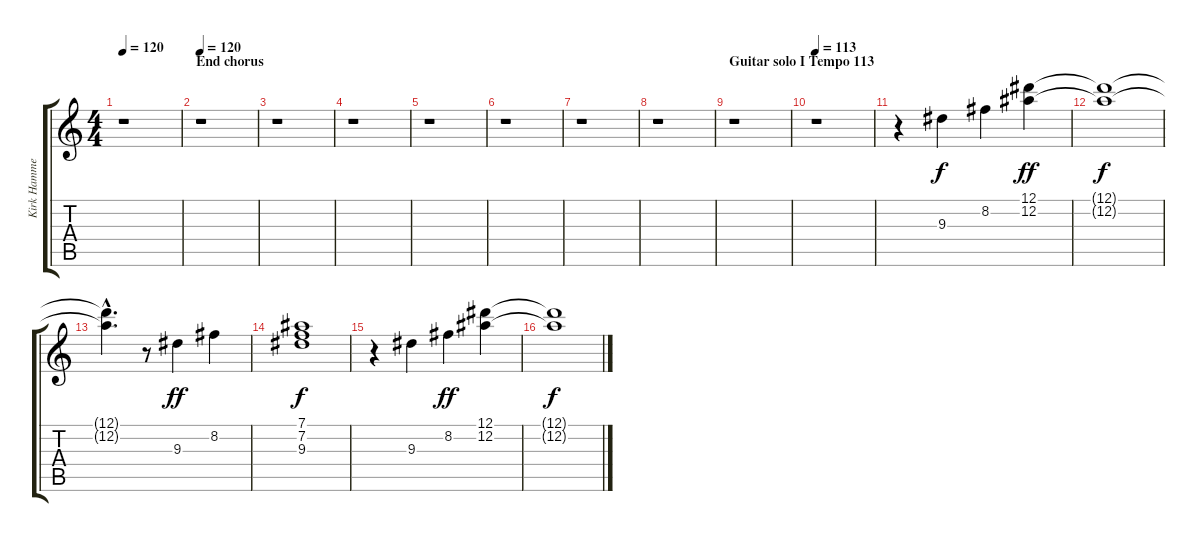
\track ("Kirk Hammett Clean" "Kirk Hamme") {instrument electricguitarjazz}
\staff {score tabs}
\tuning (Eb4 Bb3 Gb3 Db3 Ab2 Eb2) {hide}
\ts (4 4)
\tempo 120
\clef g2
\ks c
r.1{dy f} |
\section ("" "End chorus")
\tempo 120
r.1 |
r.1 |
r.1 |
r.1 |
r.1 |
r.1 |
r.1 |
\section ("" "Guitar solo I Tempo 113")
r.1 |
\tempo 113
r.1 |
r.4 9.3.4 8.2.4 (12.1 12.2).4{dy ff} |
(12.1{t} 12.2{t}).1{dy f} |
(12.1{hac t} 12.2{hac t}).4{d} r.8 9.3.4{dy ff} 8.2.4 |
(7.1 7.2 9.3).1{dy f} |
r.4 9.3.4 8.2.4{dy ff} (12.1 12.2).4 |
(12.1{t} 12.2{t}).1{dy f}
